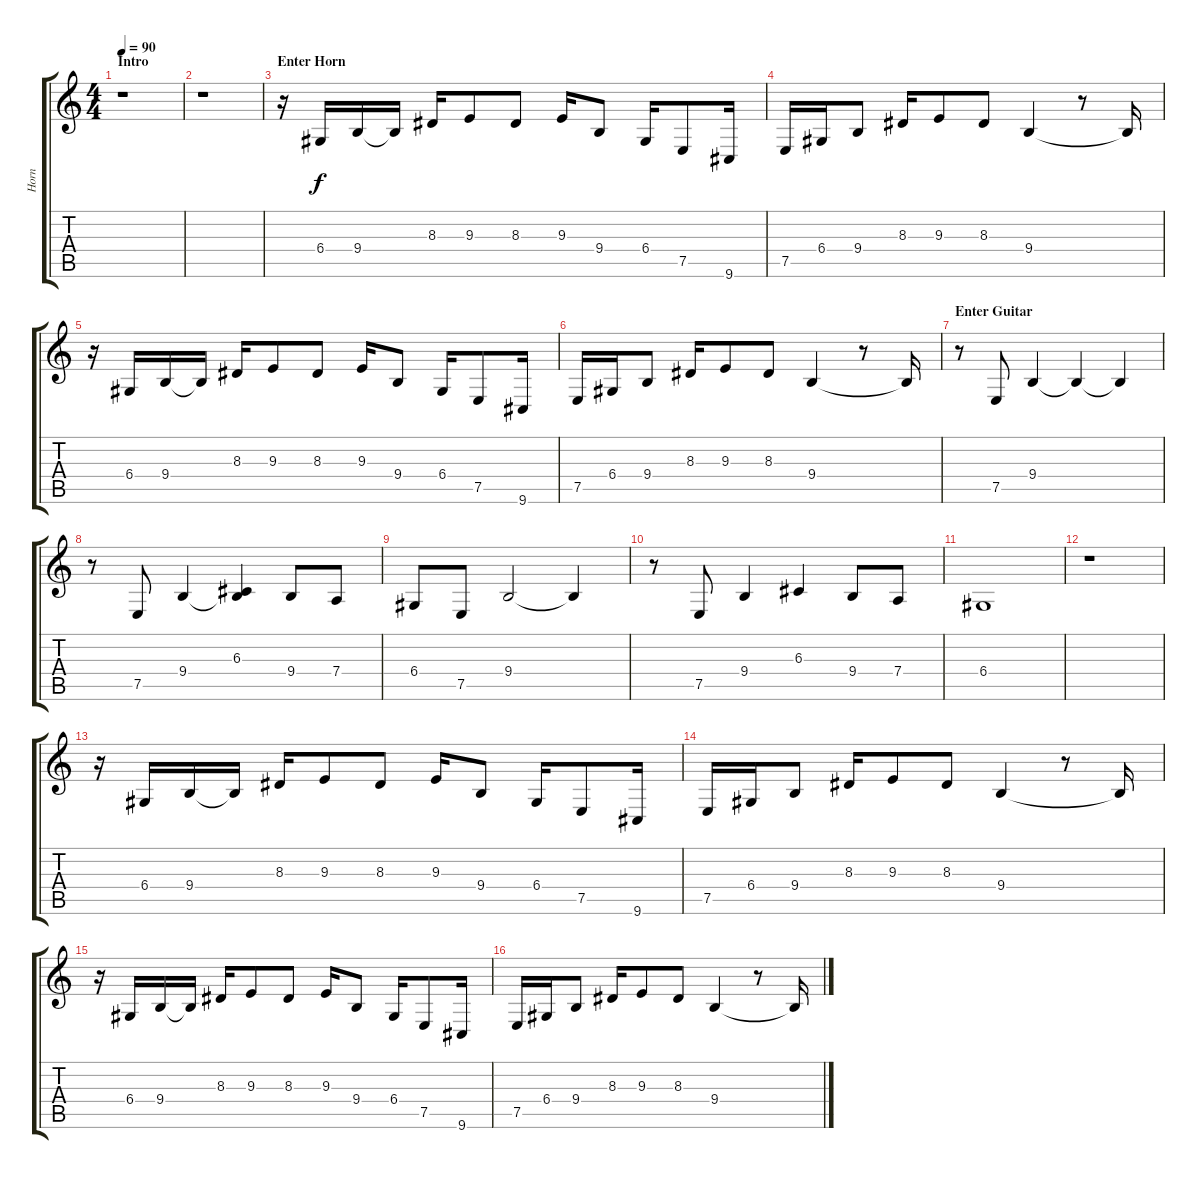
\track ("Horn" "Horn") {instrument tuba}
\staff {score tabs}
\tuning (E4 B3 G3 D3 A2 E2) {hide}
\ts (4 4)
\section ("" "Intro")
\tempo 90
\tempo 53
\tempo 52
\tempo 90
\clef g2
\ks c
r.1{dy f instrument tuba} |
r.1 |
\section ("" "Enter Horn")
r.16 6.4.16 9.4.16 9.4{t}.16 8.3.16 9.3.8 8.3.8 9.3.16 9.4.8 6.4.16 7.5.8 9.6.16 |
7.5.16 6.4.16 9.4.8 8.3.16 9.3.8 8.3.8 9.4.4 r.8 9.4{t}.16 |
r.16 6.4.16 9.4.16 9.4{t}.16 8.3.16 9.3.8 8.3.8 9.3.16 9.4.8 6.4.16 7.5.8 9.6.16 |
7.5.16 6.4.16 9.4.8 8.3.16 9.3.8 8.3.8 9.4.4 r.8 9.4{t}.16 |
\section ("" "Enter Guitar")
r.8 7.5.8 9.4.4 9.4{t}.4 9.4{t}.4 |
r.8 7.5.8 9.4.4 (6.3 9.4{t}).4 9.4.8 7.4.8 |
6.4.8 7.5.8 9.4.2 9.4{t}.4 |
r.8 7.5.8 9.4.4 6.3.4 9.4.8 7.4.8 |
6.4.1 |
r.1 |
r.16 6.4.16 9.4.16 9.4{t}.16 8.3.16 9.3.8 8.3.8 9.3.16 9.4.8 6.4.16 7.5.8 9.6.16 |
7.5.16 6.4.16 9.4.8 8.3.16 9.3.8 8.3.8 9.4.4 r.8 9.4{t}.16 |
r.16 6.4.16 9.4.16 9.4{t}.16 8.3.16 9.3.8 8.3.8 9.3.16 9.4.8 6.4.16 7.5.8 9.6.16 |
7.5.16 6.4.16 9.4.8 8.3.16 9.3.8 8.3.8 9.4.4 r.8 9.4{t}.16
